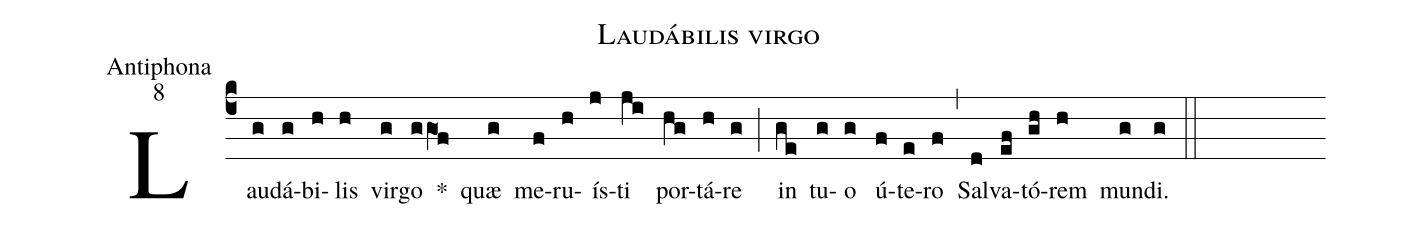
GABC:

name:Laudábilis virgo;
office-part:Antiphona;
mode:8;
%%
(c4)Lau(g)dá(g)bi(h)lis(h) vir(g)go(ggO1f) *() quæ(g) me(f)ru(h)ís(j)ti(ji) por(hg)tá(h)re(g) (;) in(ge) tu(g)o(g) ú(f)te(e)ro(f) (,) Sal(d)va(ef)tó(gh)rem(h) mun(g)di.(g) (::)
